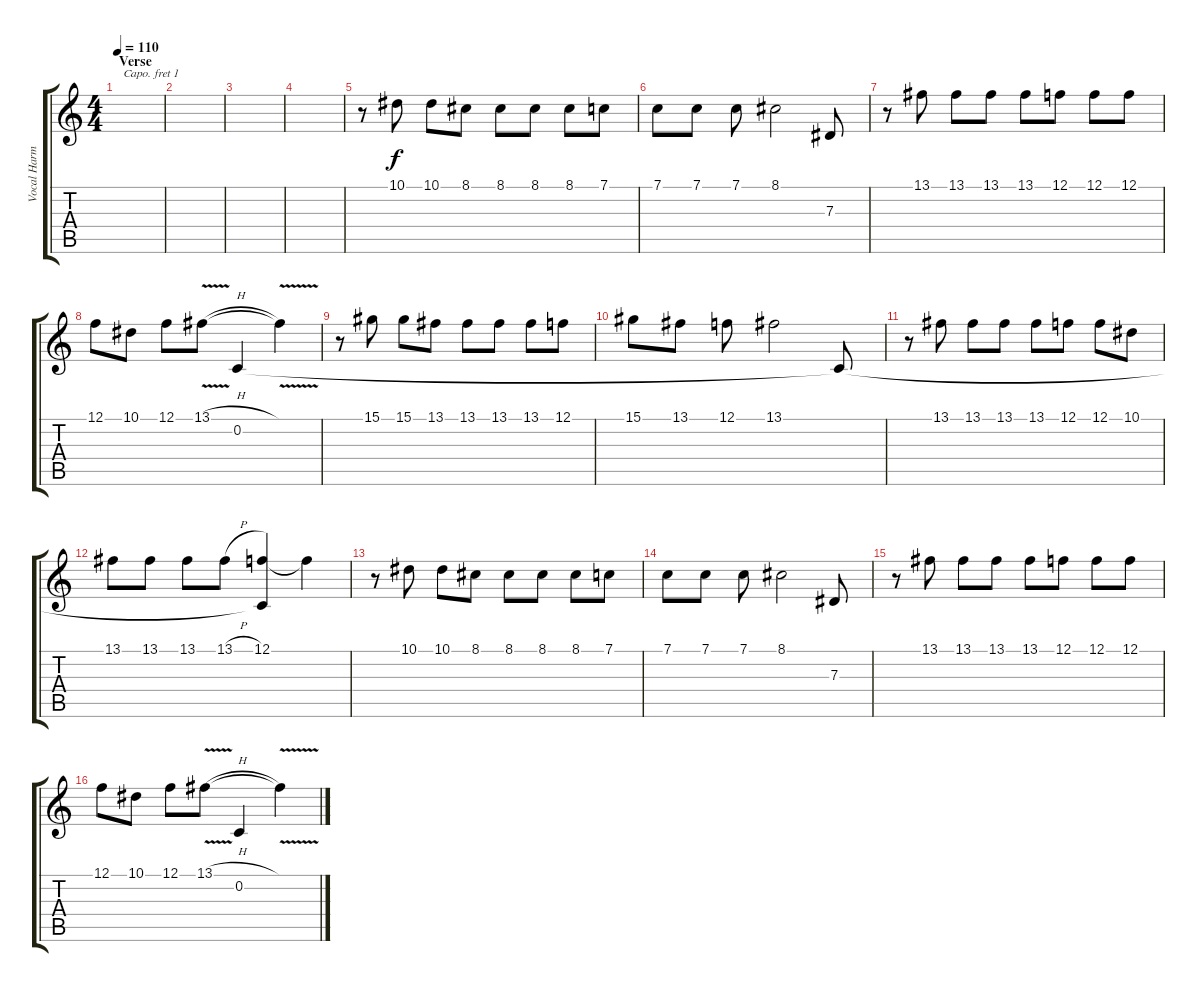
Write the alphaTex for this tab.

\track ("Vocal Harmony" "Vocal Harm") {instrument lead6voice}
\staff {score tabs}
\capo 1
\tuning (E4 B3 G3 D3 A2 E2) {hide}
\ts (4 4)
\section ("" "Verse")
\tempo 110
\clef g2
\ks c
|
|
|
|
r.8 10.1.8 10.1.8 8.1.8 8.1.8 8.1.8 8.1.8 7.1.8 |
7.1.8 7.1.8 7.1.8 8.1.2 7.3.8 |
r.8 13.1.8 13.1.8 13.1.8 13.1.8 12.1.8 12.1.8 12.1.8 |
12.1.8 10.1.8 12.1.8 13.1{v h}.8 0.2.4 13.1{t}.4 |
r.8 15.1.8 15.1.8 13.1.8 13.1.8 13.1.8 13.1.8 12.1.8 |
15.1.8 13.1.8 12.1.8 13.1.2 0.2{t}.8 |
r.8 13.1.8 13.1.8 13.1.8 13.1.8 12.1.8 12.1.8 10.1.8 |
13.1.8 13.1.8 13.1.8 13.1{h}.8 (12.1 0.2{t}).4 12.1{t}.4 |
r.8 10.1.8 10.1.8 8.1.8 8.1.8 8.1.8 8.1.8 7.1.8 |
7.1.8 7.1.8 7.1.8 8.1.2 7.3.8 |
r.8 13.1.8 13.1.8 13.1.8 13.1.8 12.1.8 12.1.8 12.1.8 |
12.1.8 10.1.8 12.1.8 13.1{v h}.8 0.2.4 13.1{t}.4
